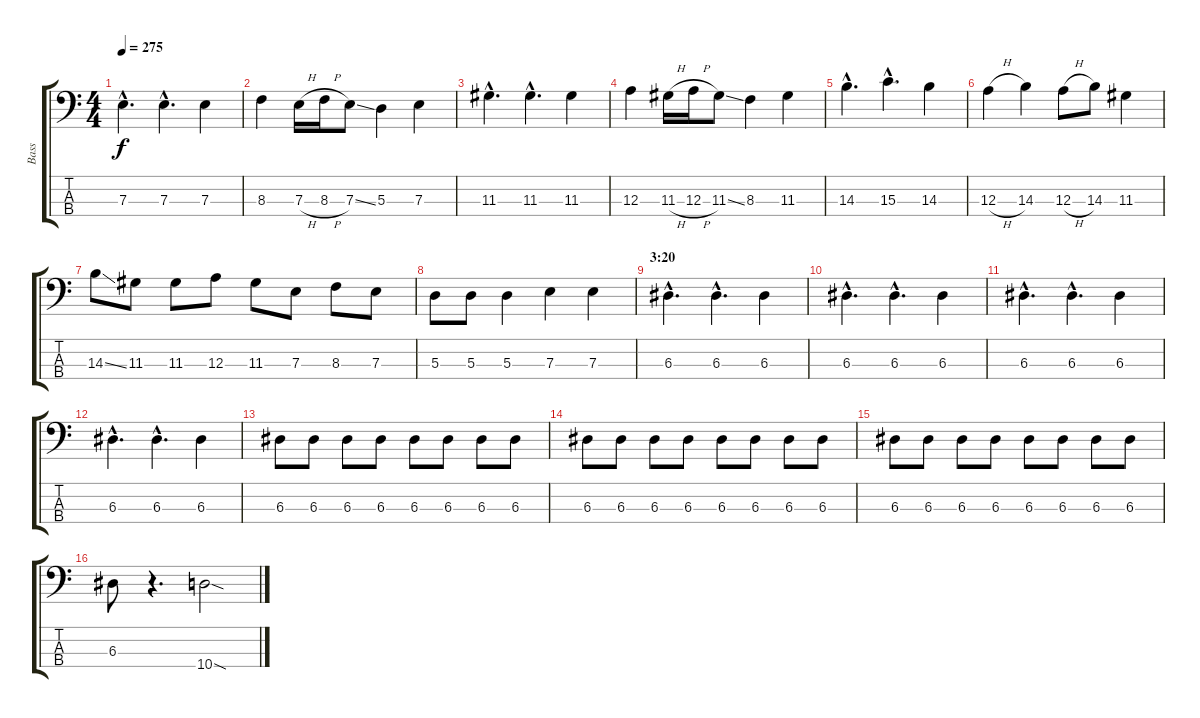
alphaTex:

\track ("Bass" "Bass") {instrument electricbasspick}
\staff {score tabs}
\tuning (G2 D2 A1 E1) {hide}
\ts (4 4)
\tempo 275
\clef f4
\ks c
7.3{hac}.4{d dy f} 7.3{hac}.4{d} 7.3.4 |
8.3.4 7.3{h}.16 8.3{h}.16 7.3{ss}.8 5.3.4 7.3.4 |
11.3{hac}.4{d} 11.3{hac}.4{d} 11.3.4 |
12.3.4 11.3{h}.16 12.3{h}.16 11.3{ss}.8 8.3.4 11.3.4 |
14.3{hac}.4{d} 15.3{hac}.4{d} 14.3.4 |
12.3{h}.4 14.3.4 12.3{h}.8 14.3.8 11.3.4 |
14.3{ss}.8 11.3.8 11.3.8 12.3.8 11.3.8 7.3.8 8.3.8 7.3.8 |
5.3.8 5.3.8 5.3.4 7.3.4 7.3.4 |
\section ("" "3:20")
6.3{hac}.4{d} 6.3{hac}.4{d} 6.3.4 |
6.3{hac}.4{d} 6.3{hac}.4{d} 6.3.4 |
6.3{hac}.4{d} 6.3{hac}.4{d} 6.3.4 |
6.3{hac}.4{d} 6.3{hac}.4{d} 6.3.4 |
6.3.8 6.3.8 6.3.8 6.3.8 6.3.8 6.3.8 6.3.8 6.3.8 |
6.3.8 6.3.8 6.3.8 6.3.8 6.3.8 6.3.8 6.3.8 6.3.8 |
6.3.8 6.3.8 6.3.8 6.3.8 6.3.8 6.3.8 6.3.8 6.3.8 |
6.3.8 r.4{d} 10.4{sod}.2
